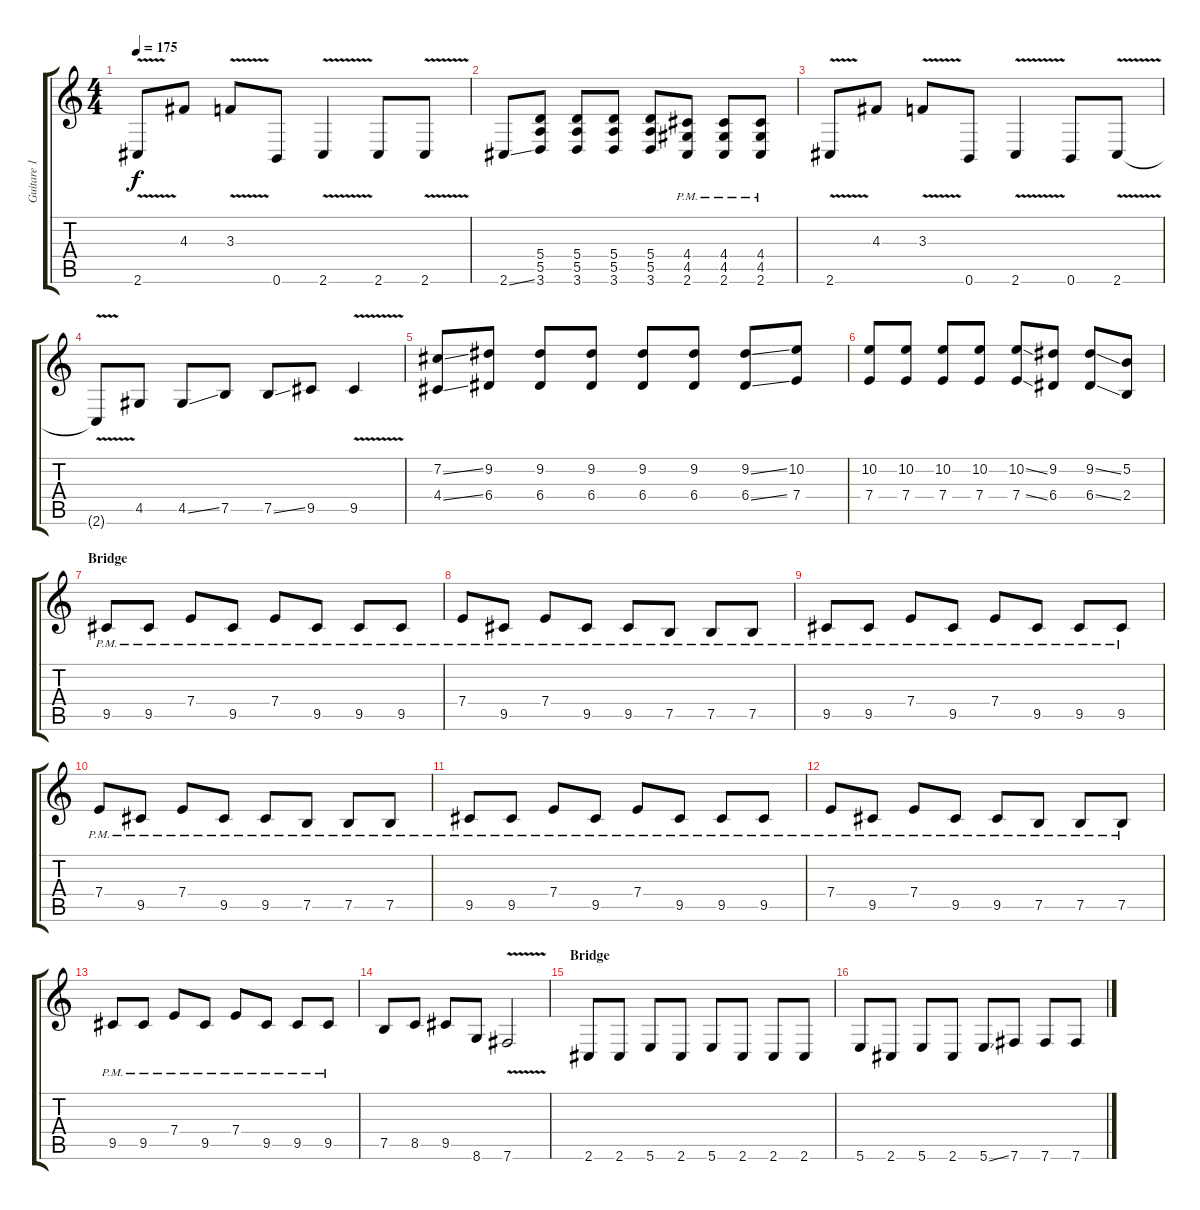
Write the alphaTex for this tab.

\track ("Guitare 1" "Guitare 1") {instrument overdrivenguitar}
\staff {score tabs}
\tuning (B3 Gb3 D3 A2 E2 B1) {hide}
\ts (4 4)
\tempo 175
\clef g2
\ks c
2.6{v}.8{dy f} 4.3.8 3.3{v}.8 0.6.8 2.6{v}.4 2.6.8 2.6{v}.8 |
2.6{ss}.8 (5.4 5.5 3.6).8 (5.4 5.5 3.6).8 (5.4 5.5 3.6).8 (5.4 5.5 3.6).8 (4.4{pm} 4.5{pm} 2.6{pm}).8 (4.4{pm} 4.5{pm} 2.6{pm}).8 (4.4{pm} 4.5{pm} 2.6{pm}).8 |
2.6{v}.8 4.3.8 3.3{v}.8 0.6.8 2.6{v}.4 0.6.8 2.6{v}.8 |
2.6{t}.8 4.5.8 4.5{ss}.8 7.5.8 7.5{ss}.8 9.5.8 9.5{v}.4 |
(7.2{ss} 4.4{ss}).8 (9.2 6.4).8 (9.2 6.4).8 (9.2 6.4).8 (9.2 6.4).8 (9.2 6.4).8 (9.2{ss} 6.4{ss}).8 (10.2 7.4).8 |
(10.2 7.4).8 (10.2 7.4).8 (10.2 7.4).8 (10.2 7.4).8 (10.2{ss} 7.4{ss}).8 (9.2 6.4).8 (9.2{ss} 6.4{ss}).8 (5.2 2.4).8 |
\section ("" "Bridge")
9.5{pm}.8 9.5{pm}.8 7.4{pm}.8 9.5{pm}.8 7.4{pm}.8 9.5{pm}.8 9.5{pm}.8 9.5{pm}.8 |
7.4{pm}.8 9.5{pm}.8 7.4{pm}.8 9.5{pm}.8 9.5{pm}.8 7.5{pm}.8 7.5{pm}.8 7.5{pm}.8 |
9.5{pm}.8 9.5{pm}.8 7.4{pm}.8 9.5{pm}.8 7.4{pm}.8 9.5{pm}.8 9.5{pm}.8 9.5{pm}.8 |
7.4{pm}.8 9.5{pm}.8 7.4{pm}.8 9.5{pm}.8 9.5{pm}.8 7.5{pm}.8 7.5{pm}.8 7.5{pm}.8 |
9.5{pm}.8 9.5{pm}.8 7.4{pm}.8 9.5{pm}.8 7.4{pm}.8 9.5{pm}.8 9.5{pm}.8 9.5{pm}.8 |
7.4{pm}.8 9.5{pm}.8 7.4{pm}.8 9.5{pm}.8 9.5{pm}.8 7.5{pm}.8 7.5{pm}.8 7.5{pm}.8 |
9.5{pm}.8 9.5{pm}.8 7.4{pm}.8 9.5{pm}.8 7.4{pm}.8 9.5{pm}.8 9.5{pm}.8 9.5{pm}.8 |
7.5.8 8.5.8 9.5.8 8.6.8 7.6{v}.2 |
\section ("" "Bridge")
2.6.8 2.6.8 5.6.8 2.6.8 5.6.8 2.6.8 2.6.8 2.6.8 |
5.6.8 2.6.8 5.6.8 2.6.8 5.6{ss}.8 7.6.8 7.6.8 7.6.8
